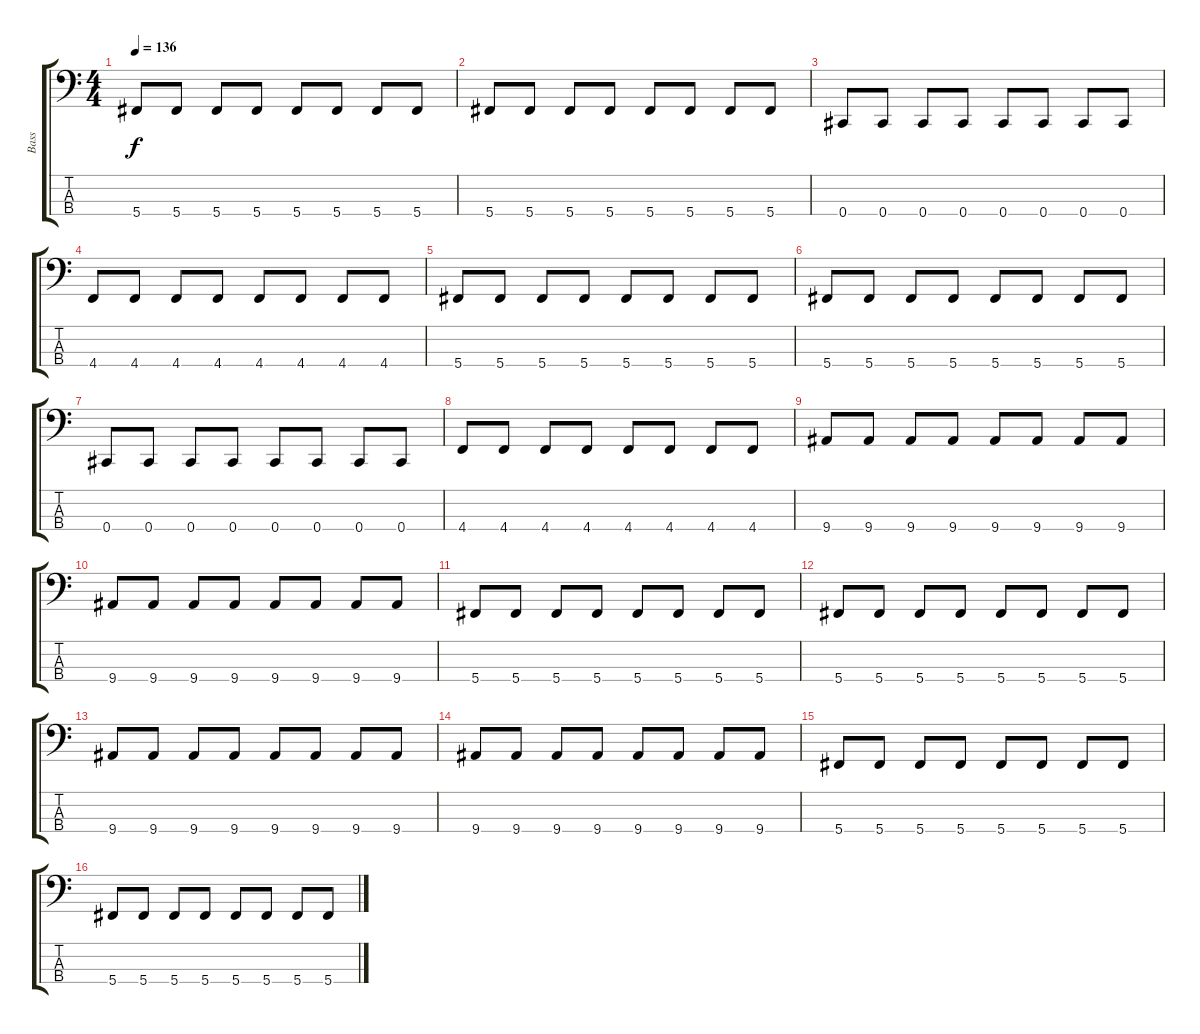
\track ("Bass" "Bass") {instrument electricbassfinger}
\staff {score tabs}
\tuning (Gb2 Db2 Ab1 Db1) {hide}
\ts (4 4)
\tempo 136
\clef f4
\ks c
5.4.8{dy f} 5.4.8 5.4.8 5.4.8 5.4.8 5.4.8 5.4.8 5.4.8 |
5.4.8 5.4.8 5.4.8 5.4.8 5.4.8 5.4.8 5.4.8 5.4.8 |
0.4.8 0.4.8 0.4.8 0.4.8 0.4.8 0.4.8 0.4.8 0.4.8 |
4.4.8 4.4.8 4.4.8 4.4.8 4.4.8 4.4.8 4.4.8 4.4.8 |
5.4.8 5.4.8 5.4.8 5.4.8 5.4.8 5.4.8 5.4.8 5.4.8 |
5.4.8 5.4.8 5.4.8 5.4.8 5.4.8 5.4.8 5.4.8 5.4.8 |
0.4.8 0.4.8 0.4.8 0.4.8 0.4.8 0.4.8 0.4.8 0.4.8 |
4.4.8 4.4.8 4.4.8 4.4.8 4.4.8 4.4.8 4.4.8 4.4.8 |
9.4.8 9.4.8 9.4.8 9.4.8 9.4.8 9.4.8 9.4.8 9.4.8 |
9.4.8 9.4.8 9.4.8 9.4.8 9.4.8 9.4.8 9.4.8 9.4.8 |
5.4.8 5.4.8 5.4.8 5.4.8 5.4.8 5.4.8 5.4.8 5.4.8 |
5.4.8 5.4.8 5.4.8 5.4.8 5.4.8 5.4.8 5.4.8 5.4.8 |
9.4.8 9.4.8 9.4.8 9.4.8 9.4.8 9.4.8 9.4.8 9.4.8 |
9.4.8 9.4.8 9.4.8 9.4.8 9.4.8 9.4.8 9.4.8 9.4.8 |
5.4.8 5.4.8 5.4.8 5.4.8 5.4.8 5.4.8 5.4.8 5.4.8 |
5.4.8 5.4.8 5.4.8 5.4.8 5.4.8 5.4.8 5.4.8 5.4.8
